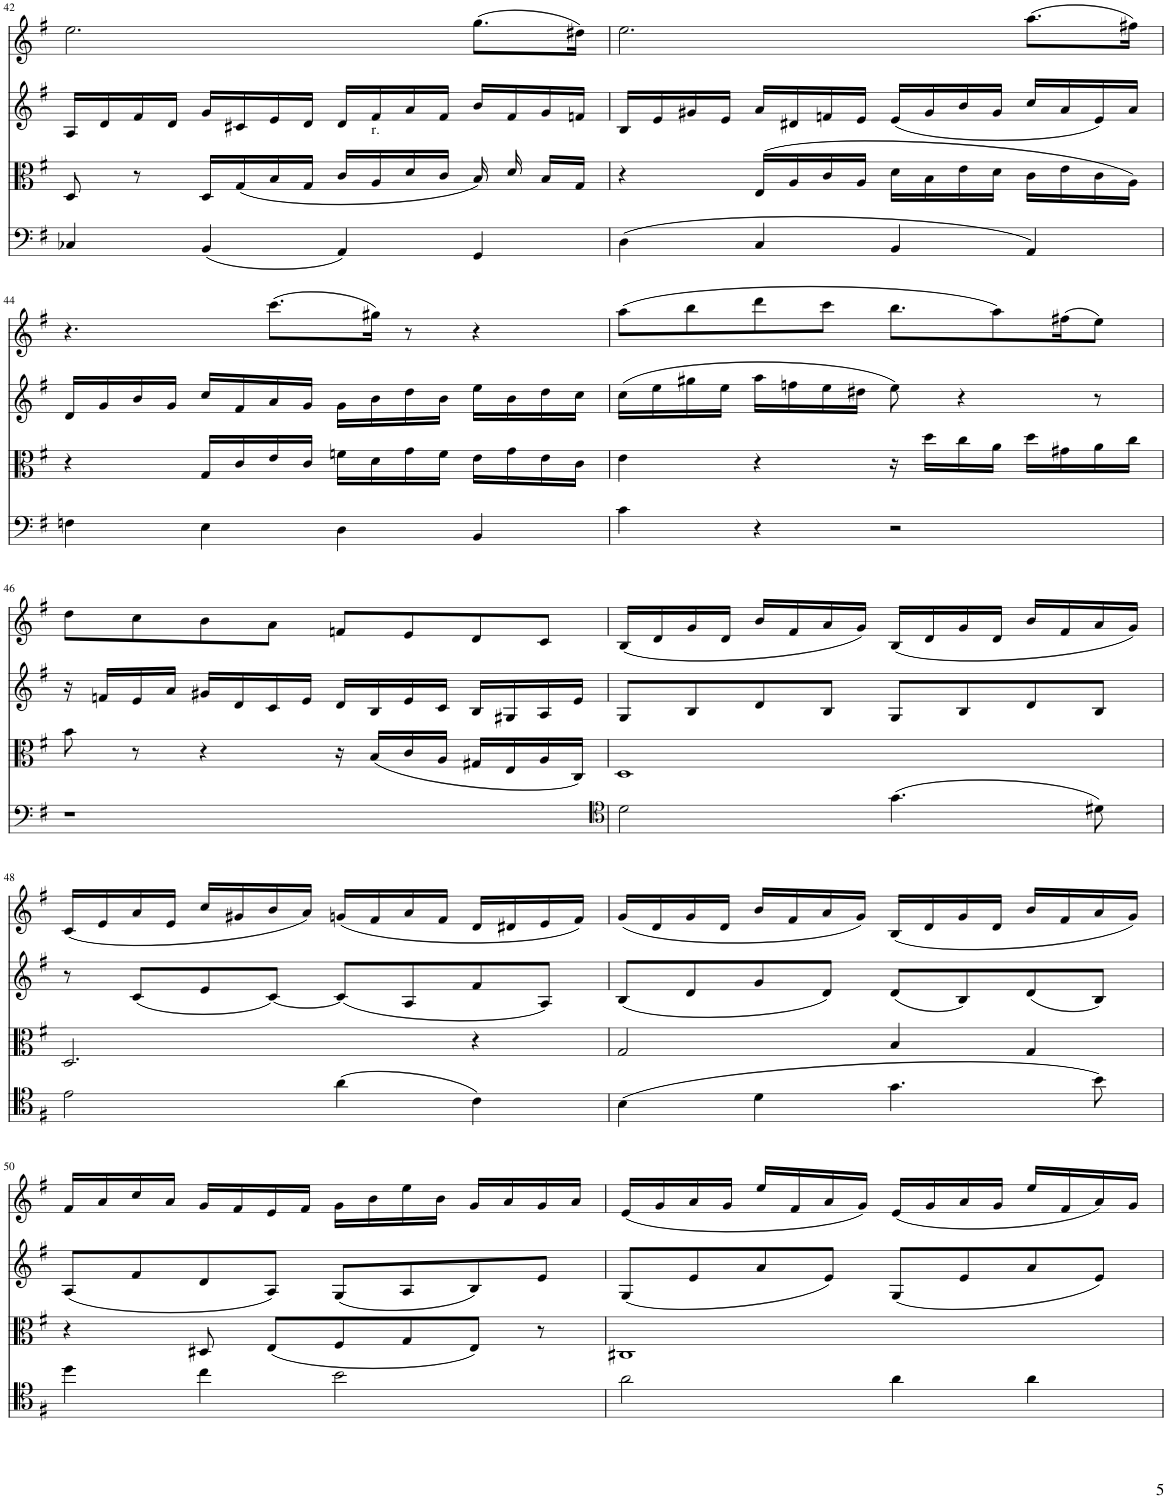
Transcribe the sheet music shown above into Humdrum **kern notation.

**kern	**kern	**kern	**kern
*part4	*part3	*part2	*part1
*staff4	*staff3	*staff2	*staff1
*I"Piano	*I"Piano	*I"Piano	*I"Piano
*I'Pno	*I'Pno	*I'Pno	*I'Pno
!!LO:PB:g=z
*clefF4	*clefC3	*clefG2	*clefG2
*k[f#]	*k[f#]	*k[f#]	*k[f#]
*M4/4	*M4/4	*M4/4	*M4/4
*met(c)	*met(c)	*met(c)	*met(c)
=42	=42	=42	=42
*	*^	*	*
4C-X/	8D/	16ryy	16A/LL	2.ee\
*	*v	*v	*	*
.	.	16d/	.
.	8r	16f#/	.
.	.	16d/JJ	.
(4BB/	16D/LL	16g/LL	.
.	(16G/	16c#X/	.
.	16B/	16e/	.
.	16G/JJ	16d/JJ	.
4AA/)	16c/LL	16d/LL	.
!	!LO:TX:a:t=r.	!	!
.	16A/	16f#/	.
.	16d/	16a/	.
.	16c/JJ	16f#/JJ	.
4GG/	16B/)	16b/LL	(8.gg\L
*	*^	*	*
.	16ryy	16d/	16f#/	.
.	16B/LL	8ryy	16g/	.
.	16G/JJ	.	16fn/JJ	16dd#X\Jk)
*	*v	*v	*	*
=43	=43	=43	=43
(4D\	4r	16B/LL	2.ee\
.	.	16e/	.
.	.	16g#X/	.
.	.	16e/JJ	.
4C/	(16E/LL	16a/LL	.
.	16A/	16d#X/	.
.	16c/	16fn/	.
.	16A/JJ	16e/JJ	.
4BB/	16d\LL	(16e/LL	.
.	16B\	16g#/	.
.	16e\	16b/	.
.	16d\JJ	16g#/JJ	.
4AA/)	16c\LL	16cc/LL	(8.aa\L
.	16e\	16a/	.
.	16c\	16e/)	.
.	16A\JJ)	16a/JJ	16ff#X\Jk)
!!LO:LB:g=z
=44	=44	=44	=44
4Fn\	4r	16d/LL	4.r
.	.	16g/	.
.	.	16b/	.
.	.	16g/JJ	.
4E\	16G/LL	16cc/LL	.
.	16c/	16f#/	.
.	16e/	16a/	(8.ccc\L
.	16c/JJ	16g/JJ	.
4D\	16fn\LL	16g\LL	.
.	16d\	16b\	16gg#X\Jk)
.	16g\	16dd\	8r
.	16f\JJ	16b\JJ	.
4BB/	16e\LL	16ee\LL	4r
.	16g\	16b\	.
.	16e\	16dd\	.
.	16c\JJ	16cc\JJ	.
=45	=45	=45	=45
4c\	4e\	(16cc\LL	(8aa\L
.	.	16ee\	.
.	.	16gg#X\	8bb\
.	.	16ee\JJ	.
4r	4r	16aa\LL	8ddd\
.	.	16ffn\	.
.	.	16ee\	8ccc\J
.	.	16dd#X\JJ	.
2r	16r	8ee\)	8.bb\L
.	16dd\LL	.	.
.	16cc\	4r	.
.	16a\JJ	.	8aa\)
.	16dd\LL	.	.
.	16g#X\	.	(16ff#X\K
.	16a\	8r	8ee\J)
.	16cc\JJ	.	.
!!LO:LB:g=z
=46	=46	=46	=46
1r	8b\	16r	8dd\L
.	.	16fn/LL	.
.	8r	16e/	8cc\
.	.	16a/JJ	.
.	4r	16g#X/LL	8b\
.	.	16d/	.
.	.	16c/	8a\J
.	.	16e/JJ	.
.	16r	16d/LL	8fn/L
.	(16B/LL	16B/	.
.	16c/	16e/	8e/
.	16A/JJ	16c/JJ	.
.	16G#X/LL	16B/LL	8d/
.	16E/	16G#X/	.
.	16A/	16A/	8c/J
.	16C/JJ)	16e/JJ	.
=47	=47	=47	=47
*clefC4	*	*	*
2d\	1D	8G/L	(16B/LL
.	.	.	16d/
.	.	8B/	16g/
.	.	.	16d/JJ
.	.	8d/	16b/LL
.	.	.	16f#/
.	.	8B/J	16a/
.	.	.	16g/JJ)
(4.g\	.	8G/L	(16B/LL
.	.	.	16d/
.	.	8B/	16g/
.	.	.	16d/JJ
.	.	8d/	16b/LL
.	.	.	16f#/
8d#X\)	.	8B/J	16a/
.	.	.	16g/JJ)
!!LO:LB:g=z
=48	=48	=48	=48
2e\	2.D/	8r	(16c/LL
.	.	.	16e/
.	.	(8c/L	16a/
.	.	.	16e/JJ
.	.	8e/	16cc/LL
.	.	.	16g#X/
.	.	[8c/J)	16b/
.	.	.	16a/JJ)
(4a\	.	(8c/L]	(16gn/LL
.	.	.	16f#/
.	.	8A/	16a/
.	.	.	16f#/JJ
4c\)	4r	8f#/	16d/LL
.	.	.	16d#X/
.	.	8A/J)	16e/
.	.	.	16f#/JJ)
=49	=49	=49	=49
(4B\	2G/	(8B/L	(16g/LL
.	.	.	16d/
.	.	8d/	16g/
.	.	.	16d/JJ
4d\	.	8g/	16b/LL
.	.	.	16f#/
.	.	8d/J)	16a/
.	.	.	16g/JJ)
4.g\	4B/	(8d/L	(16B/LL
.	.	.	16d/
.	.	8B/)	16g/
.	.	.	16d/JJ
.	4G/	(8d/	16b/LL
.	.	.	16f#/
8b\)	.	8B/J)	16a/
.	.	.	16g/JJ)
!!LO:LB:g=z
=50	=50	=50	=50
4dd\	4r	(8A/L	16f#/LL
.	.	.	16a/
.	.	8f#/	16cc/
.	.	.	16a/JJ
4cc\	8D#X/	8d/	16g/LL
.	.	.	16f#/
.	(8E/L	8A/J)	16e/
.	.	.	16f#/JJ
2b\	8F#/	(8G/L	16g\LL
.	.	.	16b\
.	8G/	8A/	16ee\
.	.	.	16b\JJ
.	8E/J)	8B/)	16g/LL
.	.	.	16a/
.	8r	8e/J	16g/
.	.	.	16a/JJ
=51	=51	=51	=51
2a\	1C#X	(8G/L	(16e/LL
.	.	.	16g/
.	.	8e/	16a/
.	.	.	16g/JJ
.	.	8a/	16ee/LL
.	.	.	16f#/
.	.	8e/J)	16a/
.	.	.	16g/JJ)
4a\	.	(8G/L	(16e/LL
.	.	.	16g/
.	.	8e/	16a/
.	.	.	16g/JJ
4a\	.	8a/	16ee/LL
.	.	.	16f#/
.	.	8e/J)	16a/)
.	.	.	16g/JJ
=	=	=	=
*-	*-	*-	*-
